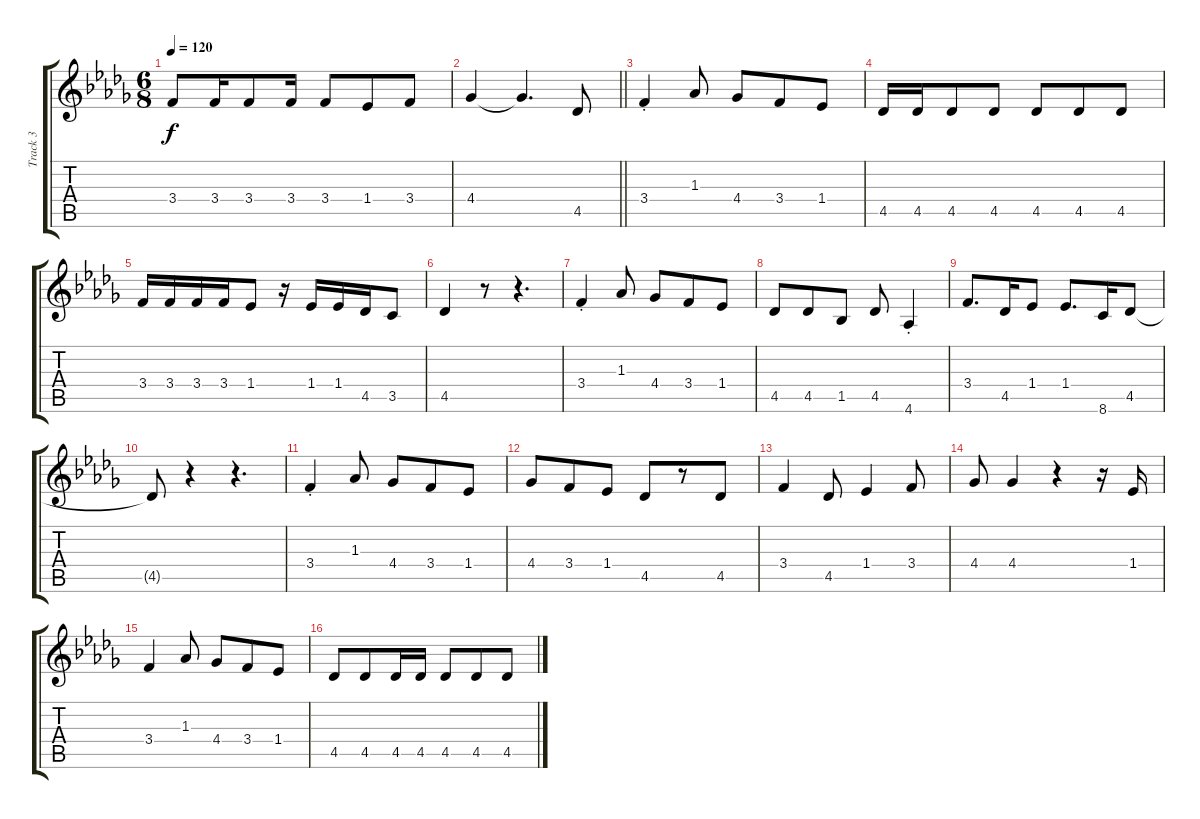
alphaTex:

\track ("Track 3" "Track 3") {instrument altosax}
\staff {score tabs}
\tuning (E5 B4 G4 D4 A3 E3) {hide}
\ts (6 8)
\tempo 120
\clef g2
\ks db
3.4.8{dy f} 3.4.16 3.4.8 3.4.16 3.4.8 1.4.8 3.4.8 |
\barLineRight lightlight
4.4.4 4.4{t}.4{d} 4.5.8 |
3.4{st}.4 1.3.8 4.4.8 3.4.8 1.4.8 |
4.5.16 4.5.16 4.5.8 4.5.8 4.5.8 4.5.8 4.5.8 |
3.4.16 3.4.16 3.4.16 3.4.16 1.4.8 r.16 1.4.16 1.4.16 4.5.16 3.5.8 |
4.5.4 r.8 r.4{d} |
3.4{st}.4 1.3.8 4.4.8 3.4.8 1.4.8 |
4.5.8 4.5.8 1.5.8 4.5.8 4.6{st}.4 |
3.4.8{d} 4.5.16 1.4.8 1.4.8{d} 8.6.16 4.5.8 |
4.5{t}.8 r.4 r.4{d} |
3.4{st}.4 1.3.8 4.4.8 3.4.8 1.4.8 |
4.4.8 3.4.8 1.4.8 4.5.8 r.8 4.5.8 |
3.4.4 4.5.8 1.4.4 3.4.8 |
4.4.8 4.4.4 r.4 r.16 1.4.16 |
3.4.4 1.3.8 4.4.8 3.4.8 1.4.8 |
4.5.8 4.5.8 4.5.16 4.5.16 4.5.8 4.5.8 4.5.8
